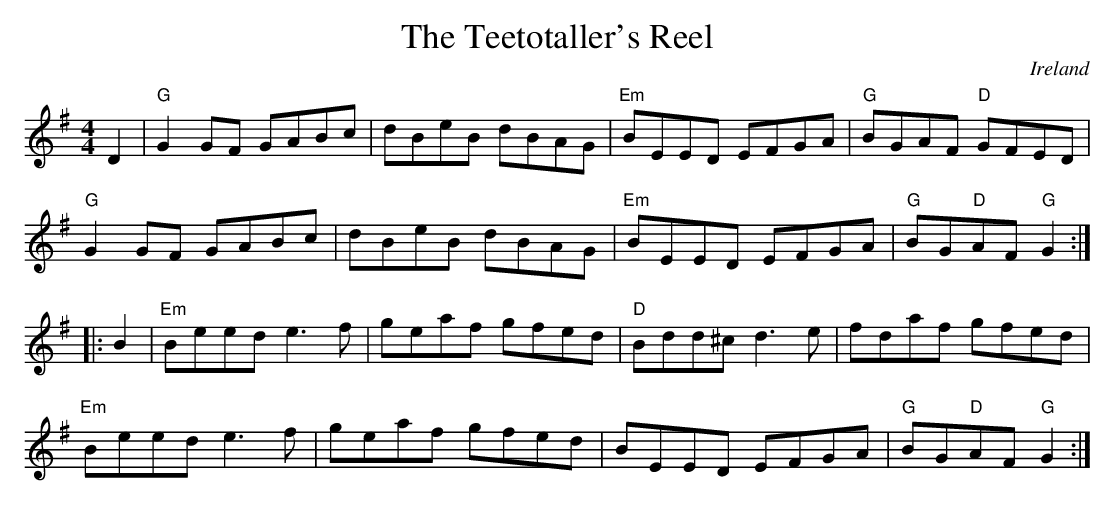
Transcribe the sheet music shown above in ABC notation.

X:1
T:The Teetotaller's Reel
O:Ireland
M:4/4
K:G
D2 | "G" G2 GF GABc | dBeB dBAG| "Em" BEED EFGA | "G" BGAF "D" GFED |
"G" G2 GF GABc | dBeB dBAG | "Em" BEED EFGA | "G" BG"D"AF "G"G2 :|
|: B2 | "Em" Beed e3f | geaf gfed | "D" Bdd^c d3e | fdaf gfed |
"Em" Beed e3f | geaf gfed | BEED EFGA | "G" BG"D"AF "G" G2 :|
